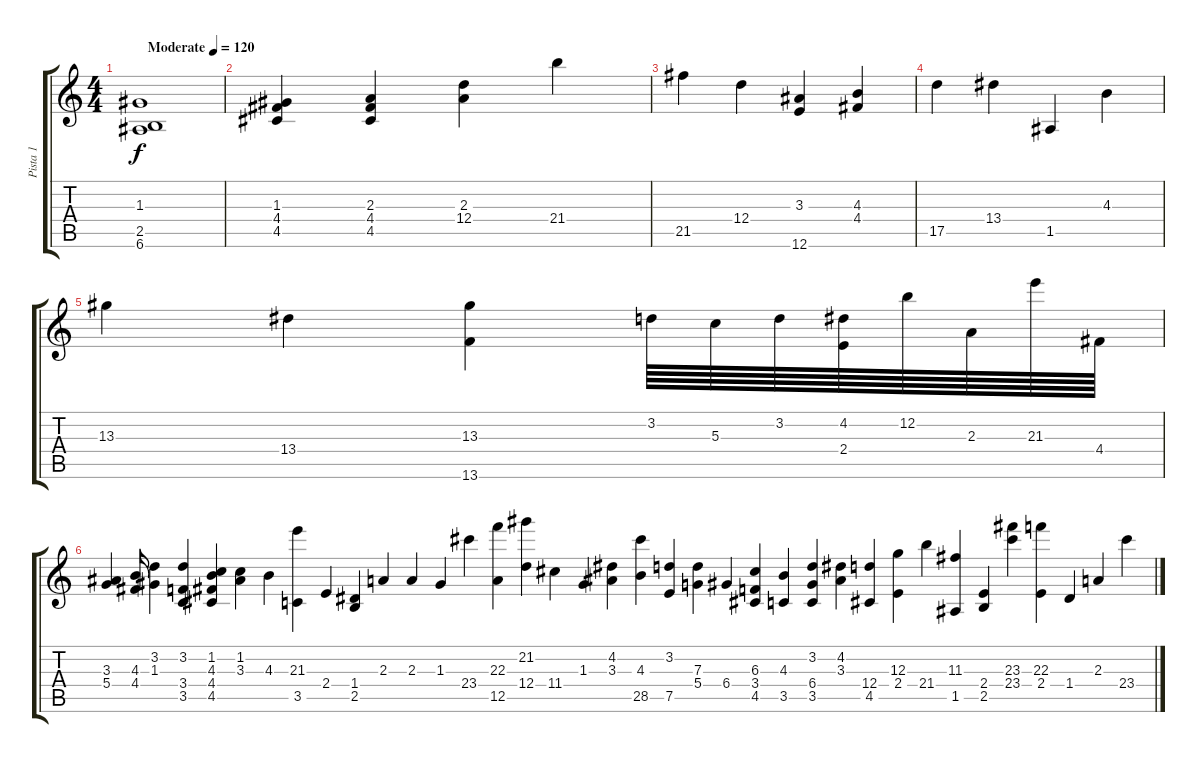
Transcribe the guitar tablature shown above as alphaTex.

\track ("Pista 1" "Pista 1") {instrument overdrivenguitar}
\staff {score tabs}
\tuning (E4 B3 G3 D3 A2 E2) {hide}
\ts (4 4)
\tempo (120 "Moderate")
\clef g2
\ks c
(1.3 2.5 6.6).1{dy f instrument overdrivenguitar} |
(1.3 4.4 4.5).4 (2.3 4.4 4.5).4 (2.3 12.4).4 21.4.4 |
21.5.4 12.4.4 (3.3 12.6).4 (4.3 4.4).4 |
17.5.4 13.4.4 1.5.4 4.3.4 |
13.3.4 13.4.4 (13.3 13.6).4 3.2.64 5.3.64 3.2.64 (4.2 2.4).64 12.2.64 2.3.64 21.3.64 4.4.64 |
(3.3 5.4).4 (4.3 4.4).16 (3.2 1.3).4 (3.2 3.4 3.5).4 (1.2 4.3 4.4 4.5).4 (1.2 3.3).4 4.3.4 (21.3 3.5).4 2.4.4 (1.4 2.5).4 2.3.4 2.3.4 1.3.4 23.4.4 (22.3 12.5).4 (21.2 12.4).4 11.4.4 1.3.4 (4.2 3.3).4 (4.3 28.5).4 (3.2 7.5).4 (7.3 5.4).4 6.4.4 (6.3 3.4 4.5).4 (4.3 3.5).4 (3.2 6.4 3.5).4 (4.2 3.3).4 (12.4 4.5).4 (12.3 2.4).4 21.4.4 (11.3 1.5).4 (2.4 2.5).4 (23.3 23.4).4 (22.3 2.4).4 1.4.4 2.3.4 23.4.4
